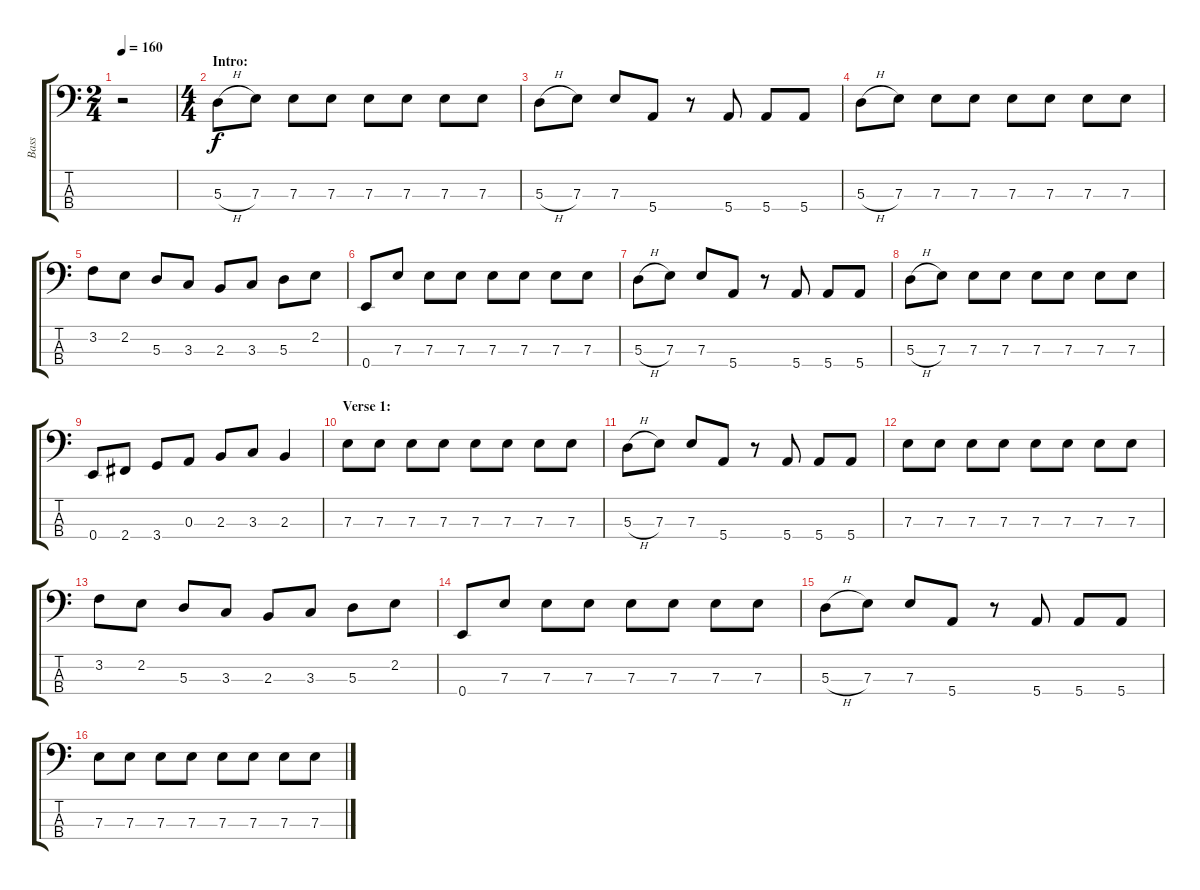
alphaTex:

\track ("Bass" "Bass") {instrument electricbasspick}
\staff {score tabs}
\tuning (G2 D2 A1 E1) {hide}
\ts (2 4)
\tempo 160
\clef f4
\ks c
r.2{dy f instrument electricbasspick} |
\ts (4 4)
\section ("" "Intro:")
5.3{h}.8 7.3.8 7.3.8 7.3.8 7.3.8 7.3.8 7.3.8 7.3.8 |
5.3{h}.8 7.3.8 7.3.8 5.4.8 r.8 5.4.8 5.4.8 5.4.8 |
5.3{h}.8 7.3.8 7.3.8 7.3.8 7.3.8 7.3.8 7.3.8 7.3.8 |
3.2.8 2.2.8 5.3.8 3.3.8 2.3.8 3.3.8 5.3.8 2.2.8 |
0.4.8 7.3.8 7.3.8 7.3.8 7.3.8 7.3.8 7.3.8 7.3.8 |
5.3{h}.8 7.3.8 7.3.8 5.4.8 r.8 5.4.8 5.4.8 5.4.8 |
5.3{h}.8 7.3.8 7.3.8 7.3.8 7.3.8 7.3.8 7.3.8 7.3.8 |
0.4.8 2.4.8 3.4.8 0.3.8 2.3.8 3.3.8 2.3.4 |
\section ("" "Verse 1:")
7.3.8 7.3.8 7.3.8 7.3.8 7.3.8 7.3.8 7.3.8 7.3.8 |
5.3{h}.8 7.3.8 7.3.8 5.4.8 r.8 5.4.8 5.4.8 5.4.8 |
7.3.8 7.3.8 7.3.8 7.3.8 7.3.8 7.3.8 7.3.8 7.3.8 |
3.2.8 2.2.8 5.3.8 3.3.8 2.3.8 3.3.8 5.3.8 2.2.8 |
0.4.8 7.3.8 7.3.8 7.3.8 7.3.8 7.3.8 7.3.8 7.3.8 |
5.3{h}.8 7.3.8 7.3.8 5.4.8 r.8 5.4.8 5.4.8 5.4.8 |
7.3.8 7.3.8 7.3.8 7.3.8 7.3.8 7.3.8 7.3.8 7.3.8
